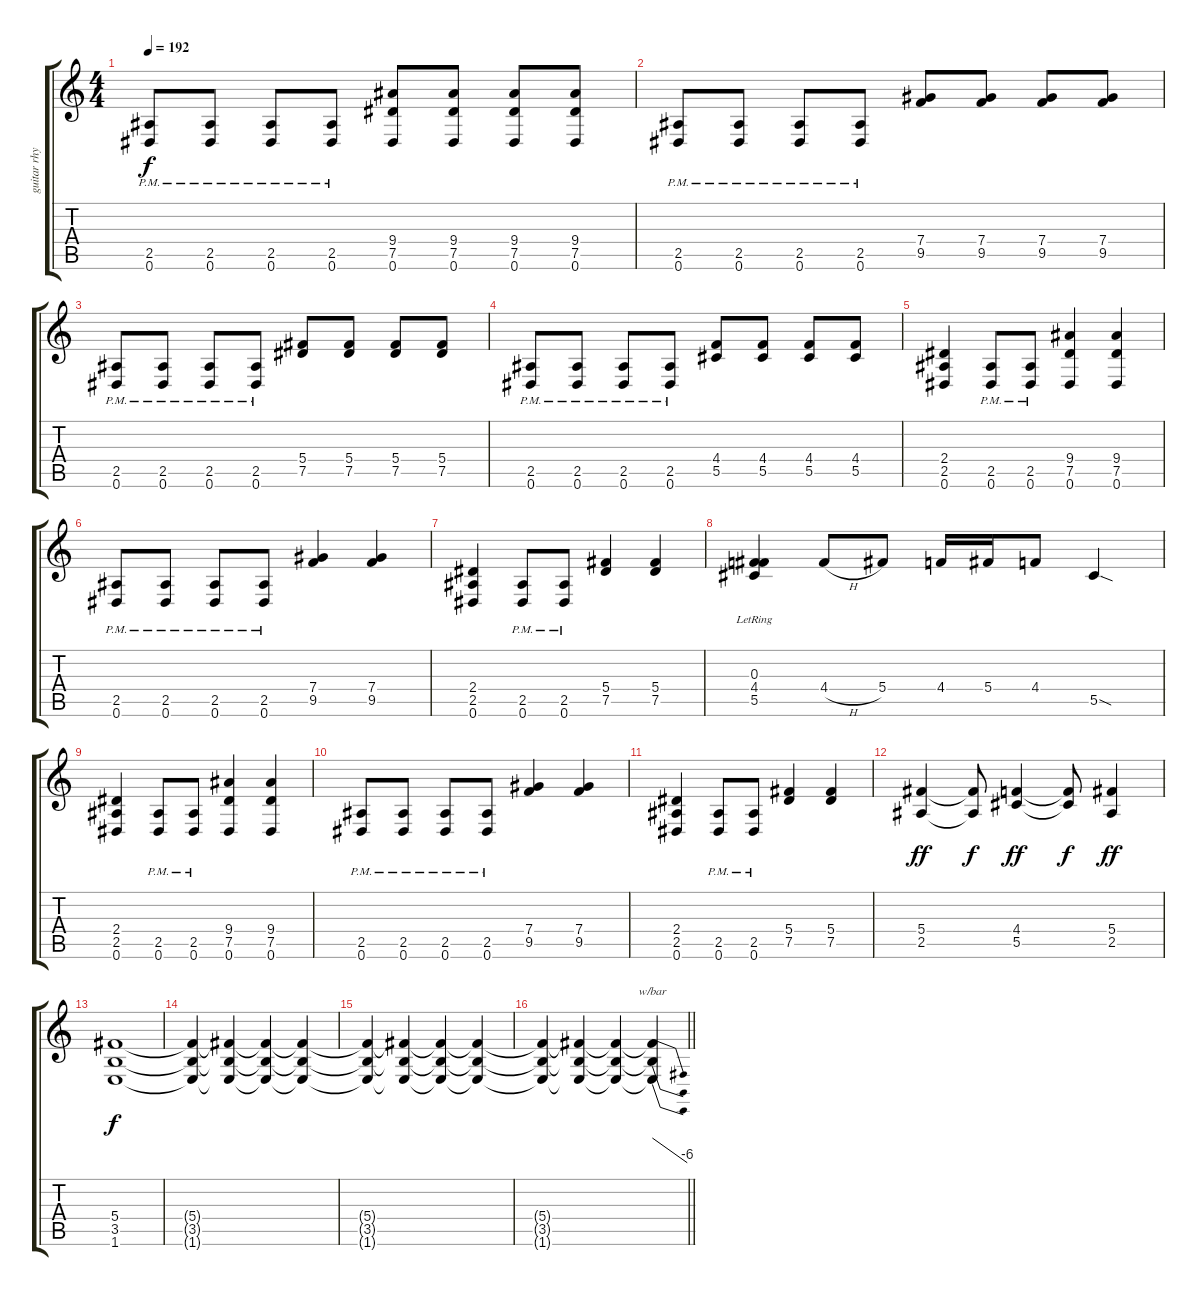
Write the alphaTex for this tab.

\track ("guitar rhythm 1" "guitar rhy") {instrument distortionguitar}
\staff {score tabs}
\tuning (Eb4 Bb3 Gb3 Db3 Ab2 Eb2) {hide}
\ts (4 4)
\tempo 192
\clef g2
\ks c
(2.5{pm} 0.6{pm}).8{dy f} (2.5{pm} 0.6{pm}).8 (2.5{pm} 0.6{pm}).8 (2.5{pm} 0.6{pm}).8 (9.4 7.5 0.6).8 (9.4 7.5 0.6).8 (9.4 7.5 0.6).8 (9.4 7.5 0.6).8 |
(2.5{pm} 0.6{pm}).8 (2.5{pm} 0.6{pm}).8 (2.5{pm} 0.6{pm}).8 (2.5{pm} 0.6{pm}).8 (7.4 9.5).8 (7.4 9.5).8 (7.4 9.5).8 (7.4 9.5).8 |
(2.5{pm} 0.6{pm}).8 (2.5{pm} 0.6{pm}).8 (2.5{pm} 0.6{pm}).8 (2.5{pm} 0.6{pm}).8 (5.4 7.5).8 (5.4 7.5).8 (5.4 7.5).8 (5.4 7.5).8 |
(2.5{pm} 0.6{pm}).8 (2.5{pm} 0.6{pm}).8 (2.5{pm} 0.6{pm}).8 (2.5{pm} 0.6{pm}).8 (4.4 5.5).8 (4.4 5.5).8 (4.4 5.5).8 (4.4 5.5).8 |
(2.4 2.5 0.6).4 (2.5{pm} 0.6{pm}).8 (2.5{pm} 0.6{pm}).8 (9.4 7.5 0.6).4 (9.4 7.5 0.6).4 |
(2.5{pm} 0.6{pm}).8 (2.5{pm} 0.6{pm}).8 (2.5{pm} 0.6{pm}).8 (2.5{pm} 0.6{pm}).8 (7.4 9.5).4 (7.4 9.5).4 |
(2.4 2.5 0.6).4 (2.5{pm} 0.6{pm}).8 (2.5{pm} 0.6{pm}).8 (5.4 7.5).4 (5.4 7.5).4 |
(0.3{lr} 4.4 5.5).4 4.4{h}.8 5.4.8 4.4.16 5.4.16 4.4.8 5.5{sod}.4 |
(2.4 2.5 0.6).4 (2.5{pm} 0.6{pm}).8 (2.5{pm} 0.6{pm}).8 (9.4 7.5 0.6).4 (9.4 7.5 0.6).4 |
(2.5{pm} 0.6{pm}).8 (2.5{pm} 0.6{pm}).8 (2.5{pm} 0.6{pm}).8 (2.5{pm} 0.6{pm}).8 (7.4 9.5).4 (7.4 9.5).4 |
(2.4 2.5 0.6).4 (2.5{pm} 0.6{pm}).8 (2.5{pm} 0.6{pm}).8 (5.4 7.5).4 (5.4 7.5).4 |
(5.4 2.5).4{dy ff} (5.4{t} 2.5{t}).8{dy f} (4.4 5.5).4{dy ff} (4.4{t} 5.5{t}).8{dy f} (5.4 2.5).4{dy ff} |
(5.4 3.5 1.6).1{dy f} |
(5.4{t} 3.5{t} 1.6{t}).4 (5.4{t} 3.5{t} 1.6{t}).4 (5.4{t} 3.5{t} 1.6{t}).4 (5.4{t} 3.5{t} 1.6{t}).4 |
(5.4{t} 3.5{t} 1.6{t}).4 (5.4{t} 3.5{t} 1.6{t}).4 (5.4{t} 3.5{t} 1.6{t}).4 (5.4{t} 3.5{t} 1.6{t}).4 |
\barLineRight lightlight
(5.4{t} 3.5{t} 1.6{t}).4 (5.4{t} 3.5{t} 1.6{t}).4 (5.4{t} 3.5{t} 1.6{t}).4 (5.4{t} 3.5{t} 1.6{t}).4{tbe (dive default 0 0 60 -24)}
